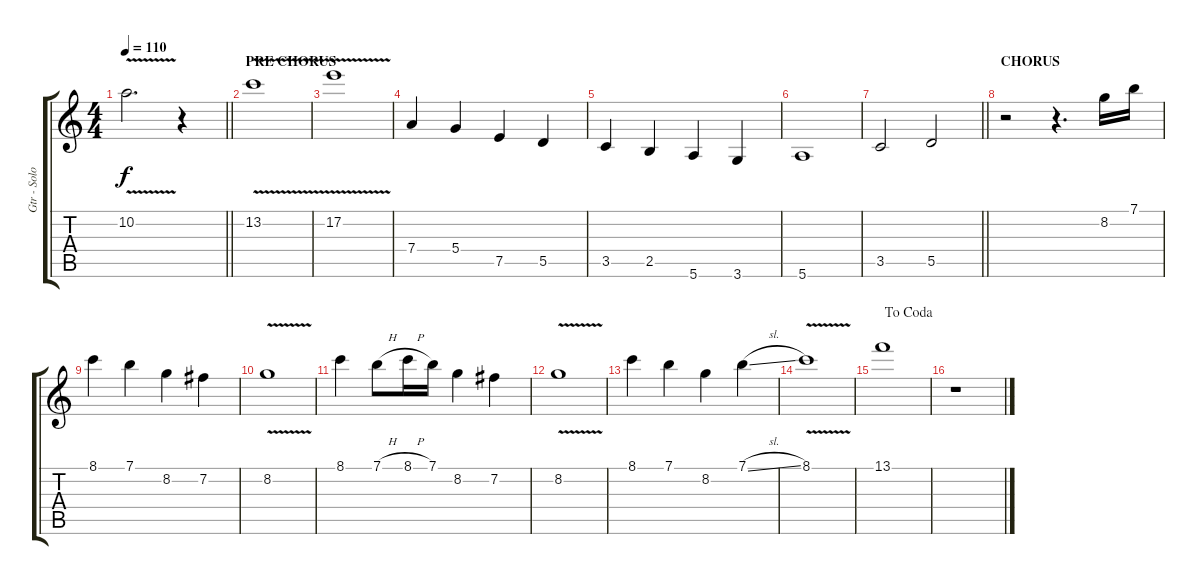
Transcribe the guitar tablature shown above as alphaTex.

\track ("Gtr - Solo" "Gtr - Solo") {instrument overdrivenguitar}
\staff {score tabs}
\tuning (E4 B3 G3 D3 A2 E2) {hide}
\ts (4 4)
\tempo 110
\clef g2
\barLineRight lightlight
\ks aminor
10.2{v}.2{d dy f} r.4 |
\section ("" "PRE CHORUS")
13.2{v}.1{balance 4} |
17.2{v}.1 |
7.4.4 5.4.4 7.5.4 5.5.4 |
3.5.4 2.5.4 5.6.4 3.6.4 |
5.6.1 |
\barLineRight lightlight
3.5.2 5.5.2 |
\section ("" "CHORUS")
r.2 r.4{d} 8.2.16 7.1.16 |
8.1.4 7.1.4 8.2.4 7.2.4 |
8.2{v}.1 |
8.1.4 7.1{h}.8 8.1{h}.16 7.1.16 8.2.4 7.2.4 |
8.2{v}.1 |
8.1.4 7.1.4 8.2.4 7.1{sl}.4 |
8.1{v}.1 |
\jump dacoda
13.1.1 |
r.1
